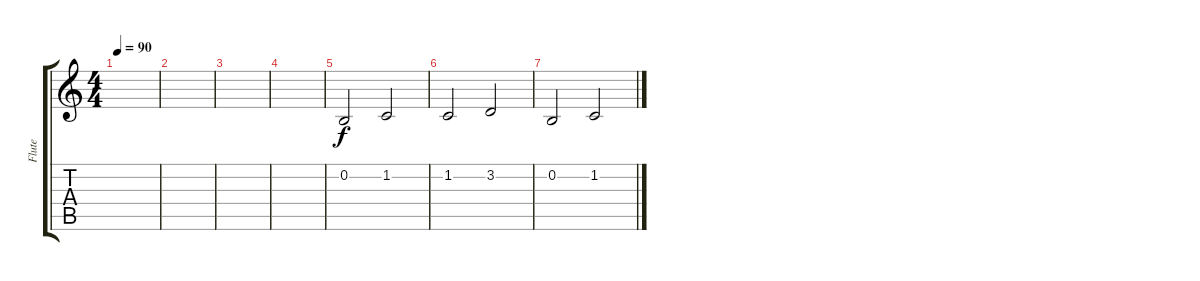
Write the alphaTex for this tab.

\track ("Flute" "Flute") {instrument flute}
\staff {score tabs}
\tuning (E4 B3 G3 D3 A2 E2) {hide}
\ts (4 4)
\tempo 90
\clef g2
\ks c
|
|
|
|
0.2.2 1.2.2 |
1.2.2 3.2.2 |
0.2.2 1.2.2
